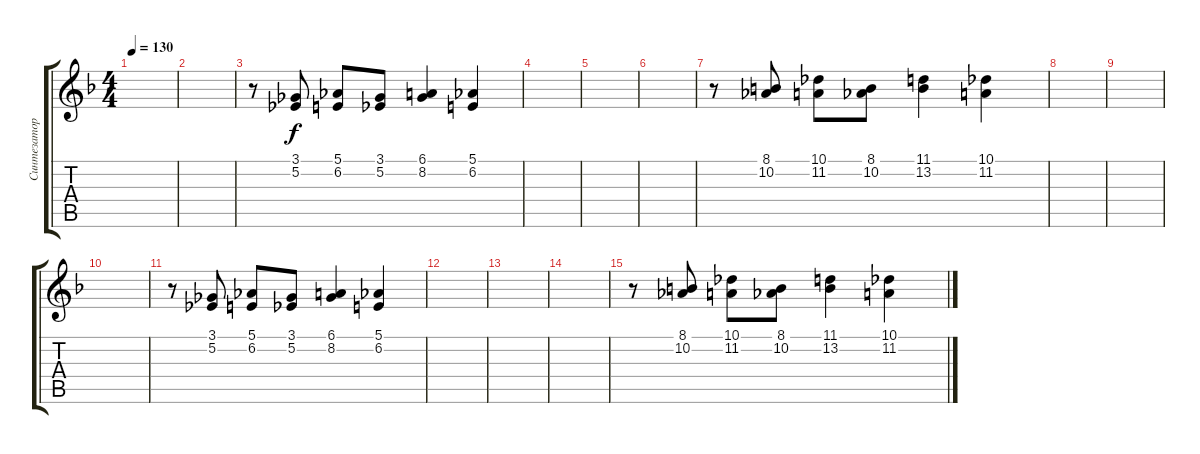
\track ("Синтезатор" "Синтезатор") {instrument stringensemble1}
\staff {score tabs}
\tuning (Eb4 Bb3 Gb3 Db3 Ab2 Eb2) {hide}
\ts (4 4)
\tempo 130
\clef g2
\ks dminor
|
|
r.8 (3.1 5.2).8 (5.1 6.2).8 (3.1 5.2).8 (6.1 8.2).4 (5.1 6.2).4 |
|
|
|
r.8 (8.1 10.2).8 (10.1 11.2).8 (8.1 10.2).8 (11.1 13.2).4 (10.1 11.2).4 |
|
|
|
r.8 (3.1 5.2).8 (5.1 6.2).8 (3.1 5.2).8 (6.1 8.2).4 (5.1 6.2).4 |
|
|
|
r.8 (8.1 10.2).8 (10.1 11.2).8 (8.1 10.2).8 (11.1 13.2).4 (10.1 11.2).4
